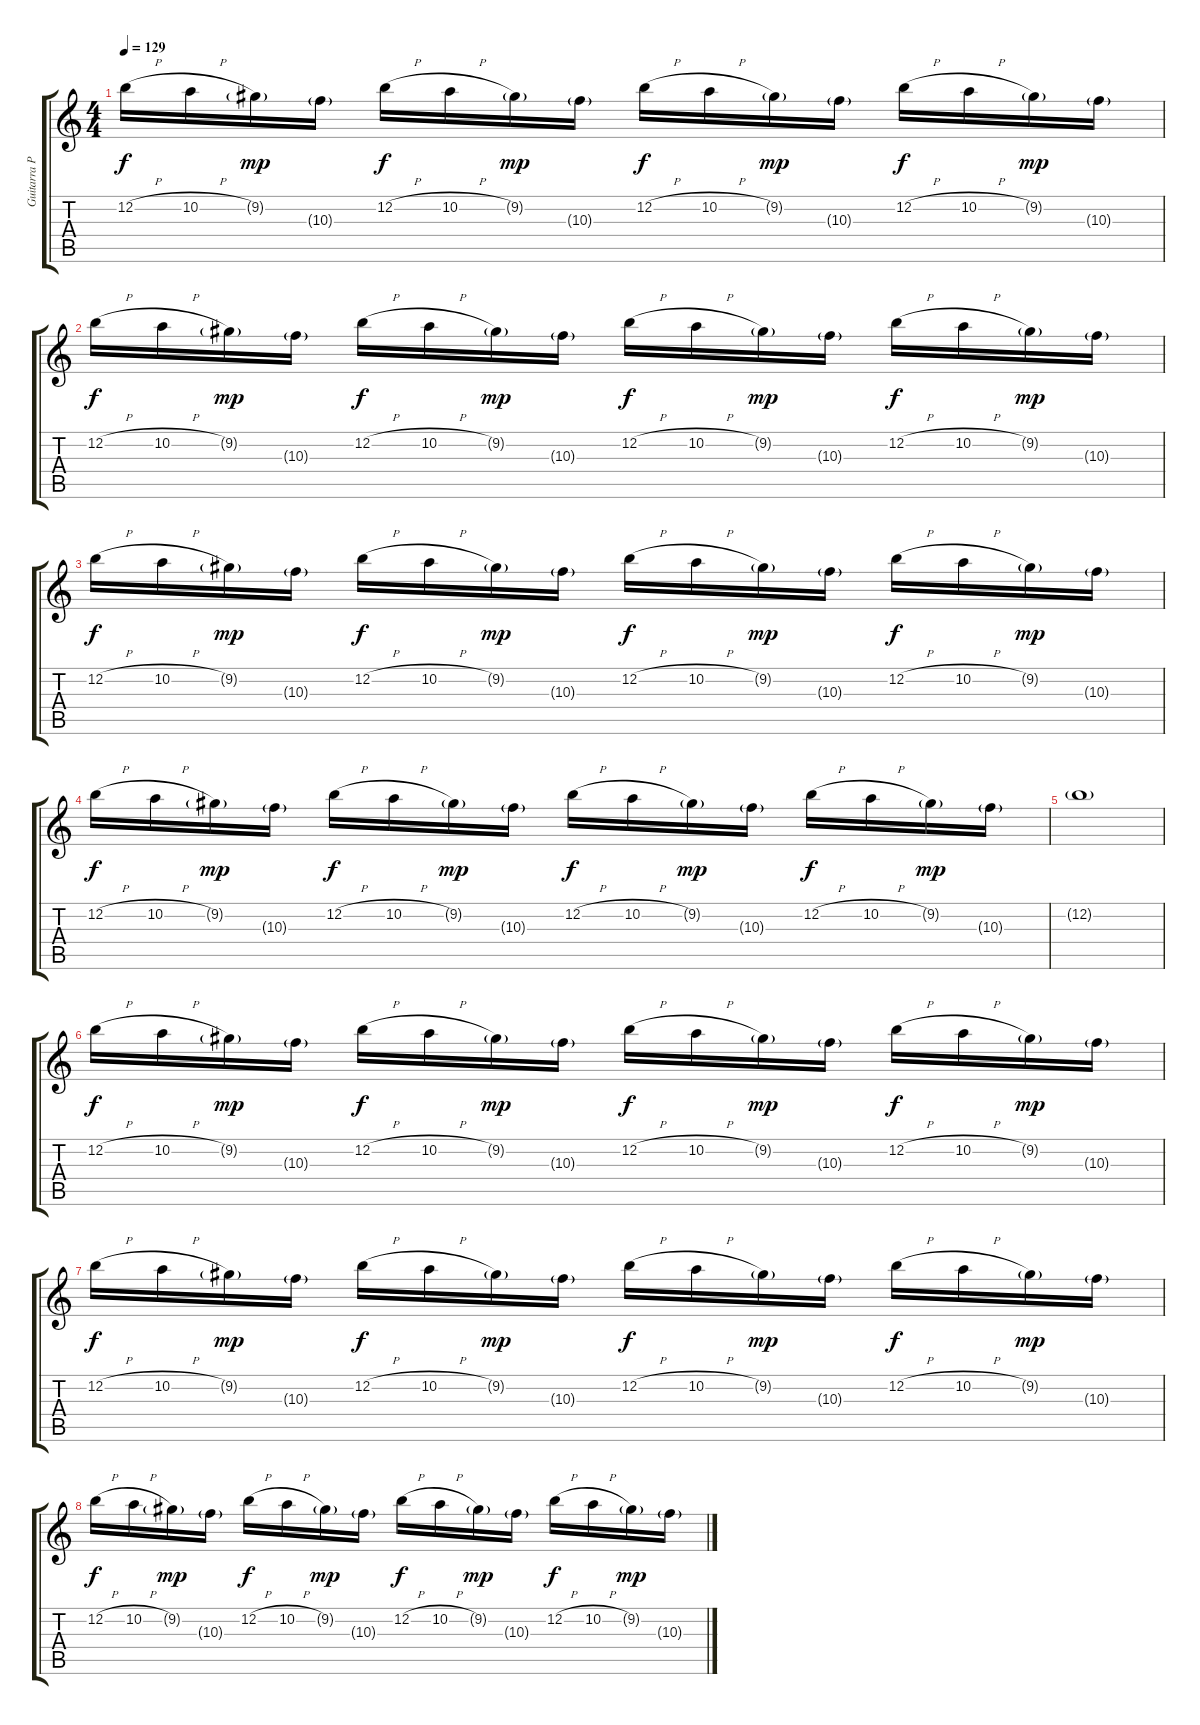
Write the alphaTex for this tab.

\track ("Guitarra Principal" "Guitarra P") {instrument distortionguitar}
\staff {score tabs}
\tuning (E4 B3 G3 D3 A2 D2) {hide}
\ts (4 4)
\tempo 129
\clef g2
\ks c
12.2{h}.16{dy f volume 16 instrument overdrivenguitar} 10.2{h}.16 9.2{g}.16{dy mp} 10.3{g}.16 12.2{h}.16{dy f} 10.2{h}.16 9.2{g}.16{dy mp} 10.3{g}.16 12.2{h}.16{dy f} 10.2{h}.16 9.2{g}.16{dy mp} 10.3{g}.16 12.2{h}.16{dy f} 10.2{h}.16 9.2{g}.16{dy mp} 10.3{g}.16 |
12.2{h}.16{dy f volume 16 instrument overdrivenguitar} 10.2{h}.16 9.2{g}.16{dy mp} 10.3{g}.16 12.2{h}.16{dy f} 10.2{h}.16 9.2{g}.16{dy mp} 10.3{g}.16 12.2{h}.16{dy f} 10.2{h}.16 9.2{g}.16{dy mp} 10.3{g}.16 12.2{h}.16{dy f} 10.2{h}.16 9.2{g}.16{dy mp} 10.3{g}.16 |
12.2{h}.16{dy f volume 16 instrument overdrivenguitar} 10.2{h}.16 9.2{g}.16{dy mp} 10.3{g}.16 12.2{h}.16{dy f} 10.2{h}.16 9.2{g}.16{dy mp} 10.3{g}.16 12.2{h}.16{dy f} 10.2{h}.16 9.2{g}.16{dy mp} 10.3{g}.16 12.2{h}.16{dy f} 10.2{h}.16 9.2{g}.16{dy mp} 10.3{g}.16 |
12.2{h}.16{dy f volume 16 instrument overdrivenguitar} 10.2{h}.16 9.2{g}.16{dy mp} 10.3{g}.16 12.2{h}.16{dy f} 10.2{h}.16 9.2{g}.16{dy mp} 10.3{g}.16 12.2{h}.16{dy f} 10.2{h}.16 9.2{g}.16{dy mp} 10.3{g}.16 12.2{h}.16{dy f} 10.2{h}.16 9.2{g}.16{dy mp} 10.3{g}.16 |
12.2{g}.1 |
12.2{h}.16{dy f volume 16 instrument overdrivenguitar} 10.2{h}.16 9.2{g}.16{dy mp} 10.3{g}.16 12.2{h}.16{dy f} 10.2{h}.16 9.2{g}.16{dy mp} 10.3{g}.16 12.2{h}.16{dy f} 10.2{h}.16 9.2{g}.16{dy mp} 10.3{g}.16 12.2{h}.16{dy f} 10.2{h}.16 9.2{g}.16{dy mp} 10.3{g}.16 |
12.2{h}.16{dy f volume 16 instrument overdrivenguitar} 10.2{h}.16 9.2{g}.16{dy mp} 10.3{g}.16 12.2{h}.16{dy f} 10.2{h}.16 9.2{g}.16{dy mp} 10.3{g}.16 12.2{h}.16{dy f} 10.2{h}.16 9.2{g}.16{dy mp} 10.3{g}.16 12.2{h}.16{dy f} 10.2{h}.16 9.2{g}.16{dy mp} 10.3{g}.16 |
12.2{h}.16{dy f volume 16 instrument overdrivenguitar} 10.2{h}.16 9.2{g}.16{dy mp} 10.3{g}.16 12.2{h}.16{dy f} 10.2{h}.16 9.2{g}.16{dy mp} 10.3{g}.16 12.2{h}.16{dy f} 10.2{h}.16 9.2{g}.16{dy mp} 10.3{g}.16 12.2{h}.16{dy f} 10.2{h}.16 9.2{g}.16{dy mp} 10.3{g}.16
